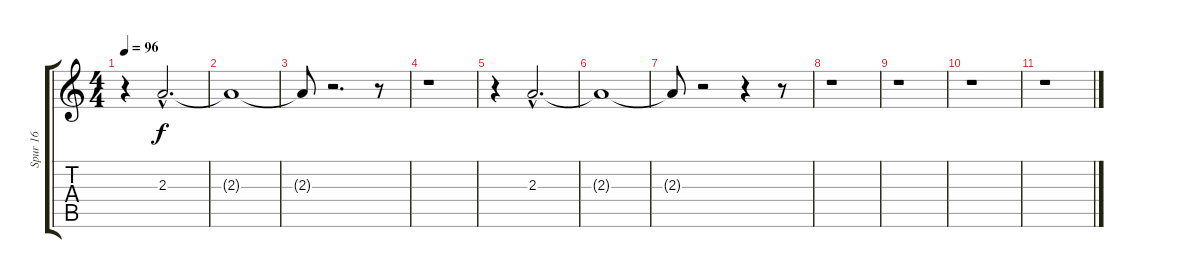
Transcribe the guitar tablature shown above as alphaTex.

\track ("Spur 16" "Spur 16") {instrument acousticguitarnylon}
\staff {score tabs}
\tuning (E4 B3 G3 D3 A2 E2) {hide}
\ts (4 4)
\tempo 96
\clef g2
\ks c
r.4{dy f} 2.3{hac}.2{d} |
2.3{t}.1 |
2.3{t}.8 r.2{d} r.8 |
r.1 |
r.4 2.3{hac}.2{d} |
2.3{t}.1 |
2.3{t}.8 r.2 r.4 r.8 |
r.1 |
r.1 |
r.1 |
r.1
